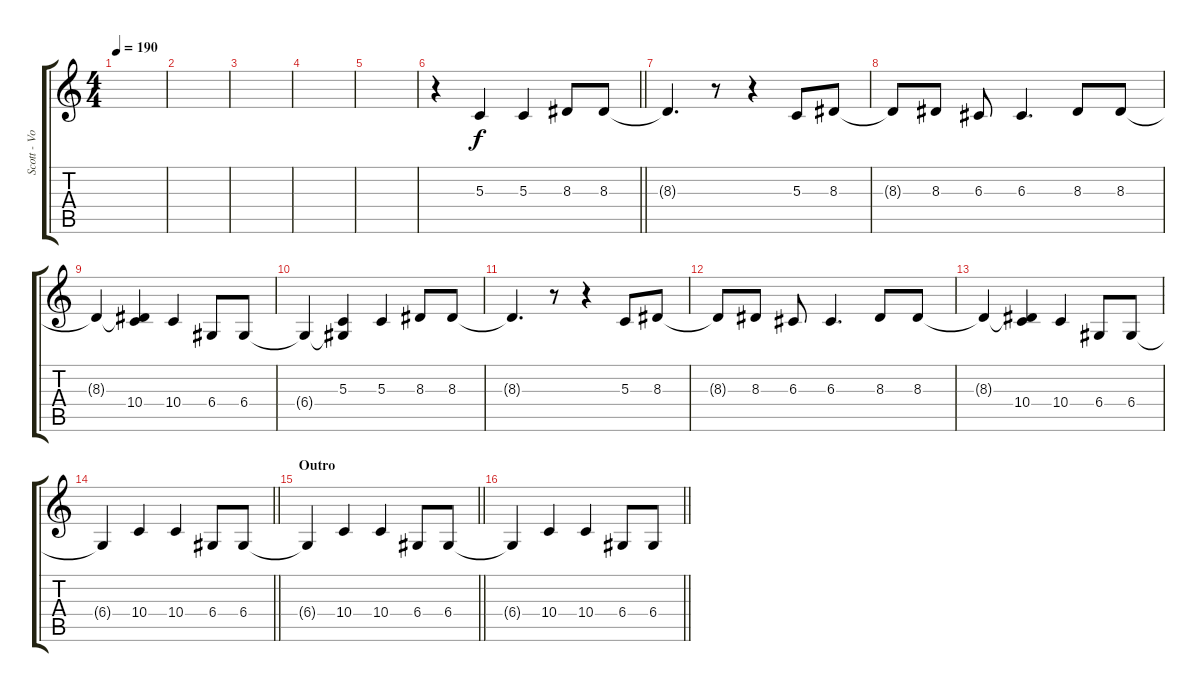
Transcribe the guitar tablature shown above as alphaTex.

\track ("Scott - Vocal" "Scott - Vo") {instrument altosax}
\staff {score tabs}
\tuning (E4 B3 G3 D3 A2 E2) {hide}
\ts (4 4)
\tempo 190
\clef g2
\ks c
|
|
|
|
|
\barLineRight lightlight
r.4 5.3.4{dy f} 5.3.4 8.3.8 8.3.8 |
8.3{t}.4{d} r.8 r.4 5.3.8 8.3.8 |
8.3{t}.8 8.3.8 6.3.8 6.3.4{d} 8.3.8 8.3.8 |
8.3{t}.4 (8.3{t} 10.4).4 10.4.4 6.4.8 6.4.8 |
6.4{t}.4 (5.3 6.4{t}).4 5.3.4 8.3.8 8.3.8 |
8.3{t}.4{d} r.8 r.4 5.3.8 8.3.8 |
8.3{t}.8 8.3.8 6.3.8 6.3.4{d} 8.3.8 8.3.8 |
8.3{t}.4 (8.3{t} 10.4).4 10.4.4 6.4.8 6.4.8 |
\barLineRight lightlight
6.4{t}.4 10.4.4 10.4.4 6.4.8 6.4.8 |
\section ("" "Outro")
\barLineRight lightlight
6.4{t}.4 10.4.4 10.4.4 6.4.8 6.4.8 |
\barLineRight lightlight
6.4{t}.4 10.4.4 10.4.4 6.4.8 6.4.8
